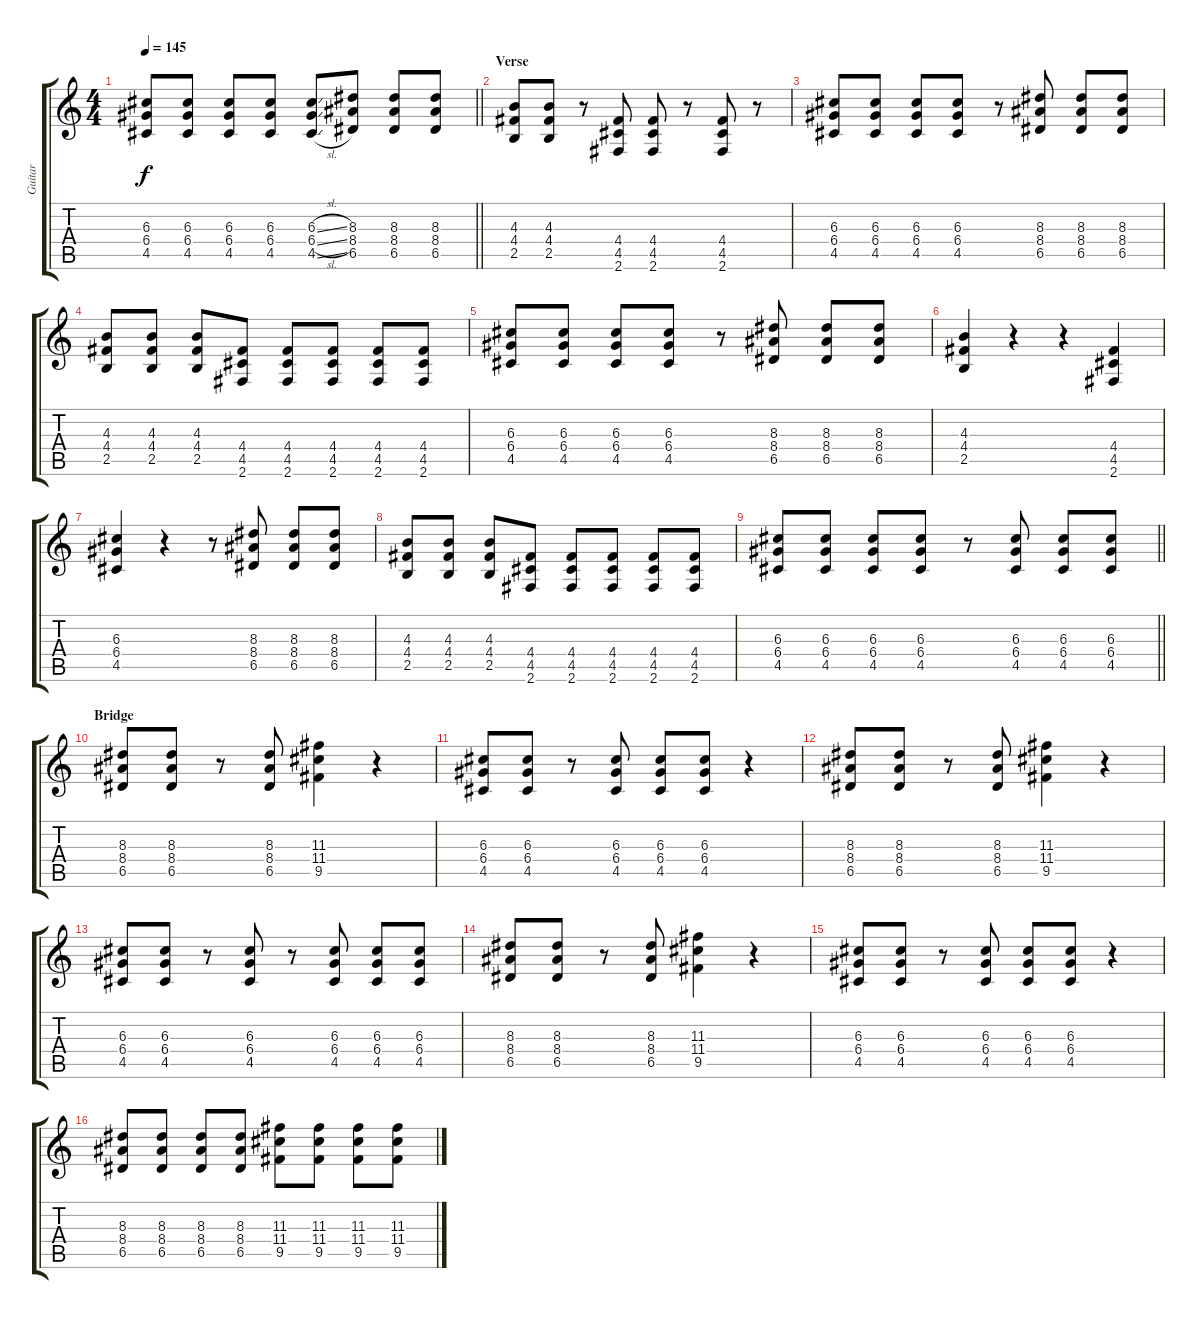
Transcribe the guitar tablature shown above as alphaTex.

\track ("Guitar" "Guitar") {instrument distortionguitar}
\staff {score tabs}
\tuning (E4 B3 G3 D3 A2 E2) {hide}
\ts (4 4)
\tempo 145
\clef g2
\barLineRight lightlight
\ks c
(6.3 6.4 4.5).8{dy f} (6.3 6.4 4.5).8 (6.3 6.4 4.5).8 (6.3 6.4 4.5).8 (6.3{sl} 6.4{sl} 4.5{sl}).8 (8.3 8.4 6.5).8 (8.3 8.4 6.5).8 (8.3 8.4 6.5).8 |
\section ("" "Verse")
(4.3 4.4 2.5).8{balance 8} (4.3 4.4 2.5).8 r.8 (4.4 4.5 2.6).8 (4.4 4.5 2.6).8 r.8 (4.4 4.5 2.6).8 r.8 |
(6.3 6.4 4.5).8 (6.3 6.4 4.5).8 (6.3 6.4 4.5).8 (6.3 6.4 4.5).8 r.8 (8.3 8.4 6.5).8 (8.3 8.4 6.5).8 (8.3 8.4 6.5).8 |
(4.3 4.4 2.5).8{balance 16} (4.3 4.4 2.5).8 (4.3 4.4 2.5).8 (4.4 4.5 2.6).8 (4.4 4.5 2.6).8 (4.4 4.5 2.6).8 (4.4 4.5 2.6).8 (4.4 4.5 2.6).8 |
(6.3 6.4 4.5).8 (6.3 6.4 4.5).8 (6.3 6.4 4.5).8 (6.3 6.4 4.5).8 r.8 (8.3 8.4 6.5).8 (8.3 8.4 6.5).8 (8.3 8.4 6.5).8 |
(4.3 4.4 2.5).4 r.4 r.4 (4.4 4.5 2.6).4 |
(6.3 6.4 4.5).4 r.4 r.8 (8.3 8.4 6.5).8 (8.3 8.4 6.5).8 (8.3 8.4 6.5).8 |
(4.3 4.4 2.5).8 (4.3 4.4 2.5).8 (4.3 4.4 2.5).8 (4.4 4.5 2.6).8 (4.4 4.5 2.6).8 (4.4 4.5 2.6).8 (4.4 4.5 2.6).8 (4.4 4.5 2.6).8 |
\barLineRight lightlight
(6.3 6.4 4.5).8 (6.3 6.4 4.5).8 (6.3 6.4 4.5).8 (6.3 6.4 4.5).8 r.8 (6.3 6.4 4.5).8 (6.3 6.4 4.5).8 (6.3 6.4 4.5).8 |
\section ("" "Bridge")
(8.3 8.4 6.5).8{balance 16} (8.3 8.4 6.5).8 r.8 (8.3 8.4 6.5).8 (11.3 11.4 9.5).4 r.4 |
(6.3 6.4 4.5).8 (6.3 6.4 4.5).8 r.8 (6.3 6.4 4.5).8 (6.3 6.4 4.5).8 (6.3 6.4 4.5).8 r.4 |
(8.3 8.4 6.5).8 (8.3 8.4 6.5).8 r.8 (8.3 8.4 6.5).8 (11.3 11.4 9.5).4 r.4 |
(6.3 6.4 4.5).8 (6.3 6.4 4.5).8 r.8 (6.3 6.4 4.5).8 r.8 (6.3 6.4 4.5).8 (6.3 6.4 4.5).8 (6.3 6.4 4.5).8 |
(8.3 8.4 6.5).8 (8.3 8.4 6.5).8 r.8 (8.3 8.4 6.5).8 (11.3 11.4 9.5).4 r.4 |
(6.3 6.4 4.5).8 (6.3 6.4 4.5).8 r.8 (6.3 6.4 4.5).8 (6.3 6.4 4.5).8 (6.3 6.4 4.5).8 r.4 |
(8.3 8.4 6.5).8 (8.3 8.4 6.5).8 (8.3 8.4 6.5).8 (8.3 8.4 6.5).8 (11.3 11.4 9.5).8 (11.3 11.4 9.5).8 (11.3 11.4 9.5).8 (11.3 11.4 9.5).8
